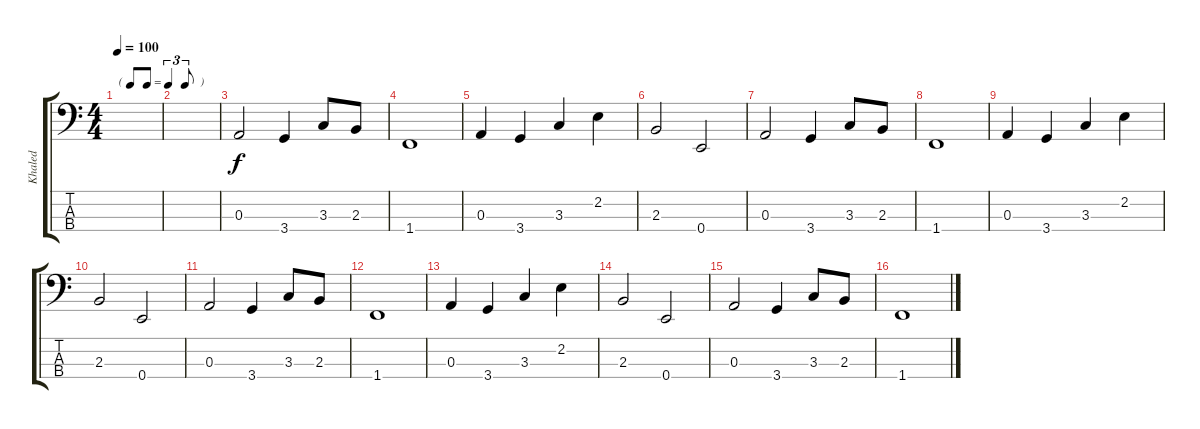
\track ("Khaled" "Khaled") {instrument electricbassfinger}
\staff {score tabs}
\tuning (G2 D2 A1 E1) {hide}
\ts (4 4)
\tf triplet8th
\tempo 100
\clef f4
\ks c
|
|
0.3.2 3.4.4 3.3.8 2.3.8 |
1.4.1 |
0.3.4 3.4.4 3.3.4 2.2.4 |
2.3.2 0.4.2 |
0.3.2 3.4.4 3.3.8 2.3.8 |
1.4.1 |
0.3.4 3.4.4 3.3.4 2.2.4 |
2.3.2 0.4.2 |
0.3.2 3.4.4 3.3.8 2.3.8 |
1.4.1 |
0.3.4 3.4.4 3.3.4 2.2.4 |
2.3.2 0.4.2 |
0.3.2 3.4.4 3.3.8 2.3.8 |
1.4.1
